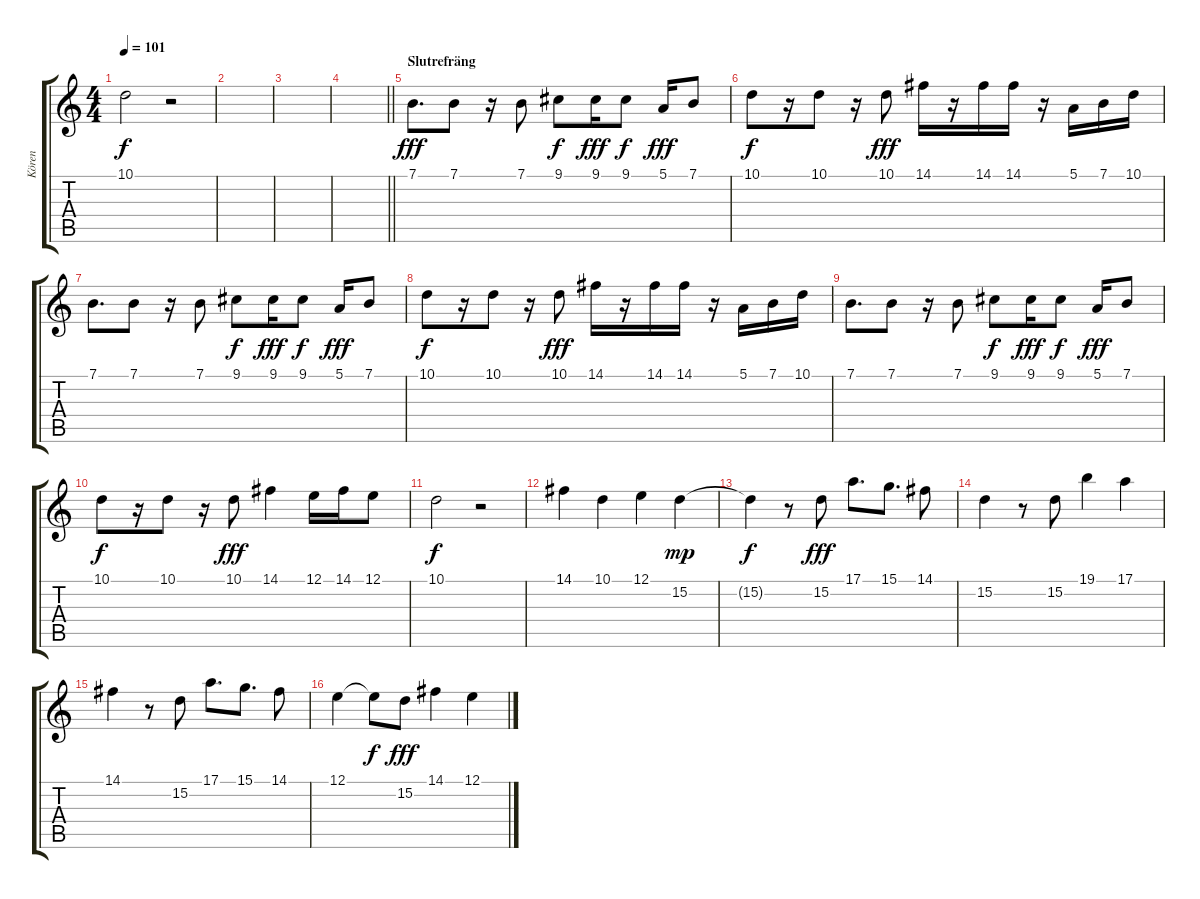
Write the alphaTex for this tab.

\track ("Kören" "Kören") {instrument sopranosax}
\staff {score tabs}
\tuning (E4 B3 G3 D3 A2 E2) {hide}
\ts (4 4)
\tempo 101
\clef g2
\ks c
10.1.2{dy f} r.2 |
|
|
\barLineRight lightlight
|
\section ("" "Slutrefräng")
7.1.8{d dy fff volume 13 instrument sopranosax} 7.1.8 r.16 7.1.8 9.1.8{dy f} 9.1.16{dy fff} 9.1.8{dy f} 5.1.16{dy fff} 7.1.8 |
10.1.8{dy f} r.16 10.1.8 r.16 10.1.8{dy fff} 14.1.16 r.16 14.1.16 14.1.16 r.16 5.1.16 7.1.16 10.1.16 |
7.1.8{d} 7.1.8 r.16 7.1.8 9.1.8{dy f} 9.1.16{dy fff} 9.1.8{dy f} 5.1.16{dy fff} 7.1.8 |
10.1.8{dy f} r.16 10.1.8 r.16 10.1.8{dy fff} 14.1.16 r.16 14.1.16 14.1.16 r.16 5.1.16 7.1.16 10.1.16 |
7.1.8{d instrument sopranosax} 7.1.8 r.16 7.1.8 9.1.8{dy f} 9.1.16{dy fff} 9.1.8{dy f} 5.1.16{dy fff} 7.1.8 |
10.1.8{dy f} r.16 10.1.8 r.16 10.1.8{dy fff} 14.1.4 12.1.16 14.1.16 12.1.8 |
10.1.2{dy f} r.2 |
14.1.4 10.1.4 12.1.4 15.2.4{dy mp} |
15.2{t}.4{dy f volume 13} r.8 15.2.8{dy fff} 17.1.8{d} 15.1.8{d} 14.1.8 |
15.2.4 r.8 15.2.8 19.1.4 17.1.4 |
14.1.4 r.8 15.2.8 17.1.8{d} 15.1.8{d} 14.1.8 |
12.1.4 12.1{t}.8{dy f} 15.2.8{dy fff} 14.1.4 12.1.4
